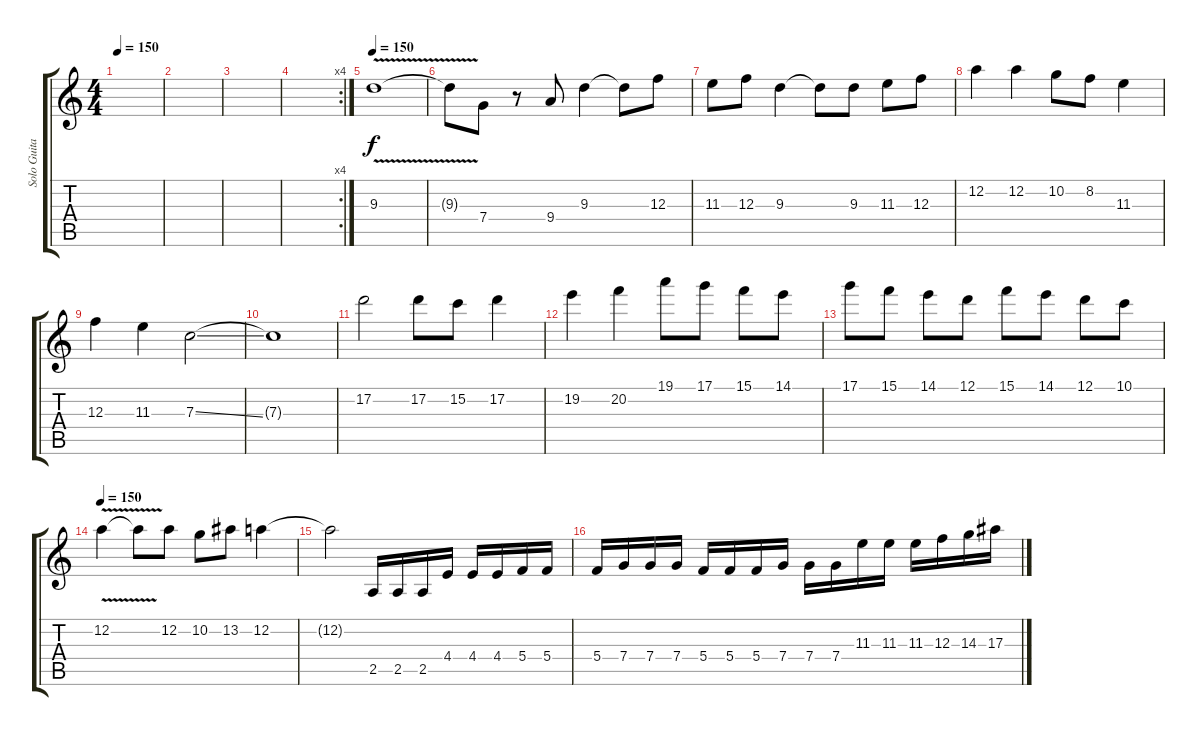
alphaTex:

\track ("Solo Guitar" "Solo Guita") {instrument distortionguitar}
\staff {score tabs}
\tuning (D4 A3 F3 C3 G2 D2) {hide}
\ts (4 4)
\tempo 150
\clef g2
\ks c
|
|
|
\rc 4
|
\tempo 150
9.3{v}.1{volume 12 instrument distortionguitar} |
9.3{t}.8 7.4.8 r.8 9.4.8 9.3.4 9.3{t}.8 12.3.8 |
11.3.8 12.3.8 9.3.4 9.3{t}.8 9.3.8 11.3.8 12.3.8 |
12.2.4 12.2.4 10.2.8 8.2.8 11.3.4 |
12.3.4 11.3.4 7.3{ss}.2 |
7.3{t}.1 |
17.2.2 17.2.8 15.2.8 17.2.4 |
19.2.4 20.2.4 19.1.8 17.1.8 15.1.8 14.1.8 |
17.1.8 15.1.8 14.1.8 12.1.8 15.1.8 14.1.8 12.1.8 10.1.8 |
\tempo 150
12.2{v}.4 12.2{t}.8 12.2.8 10.2.8 13.2.8 12.2.4 |
12.2{t}.2 2.5.16 2.5.16 2.5.16 4.4.16 4.4.16 4.4.16 5.4.16 5.4.16 |
5.4.16 7.4.16 7.4.16 7.4.16 5.4.16 5.4.16 5.4.16 7.4.16 7.4.16 7.4.16 11.3.16 11.3.16 11.3.16 12.3.16 14.3.16 17.3.16
